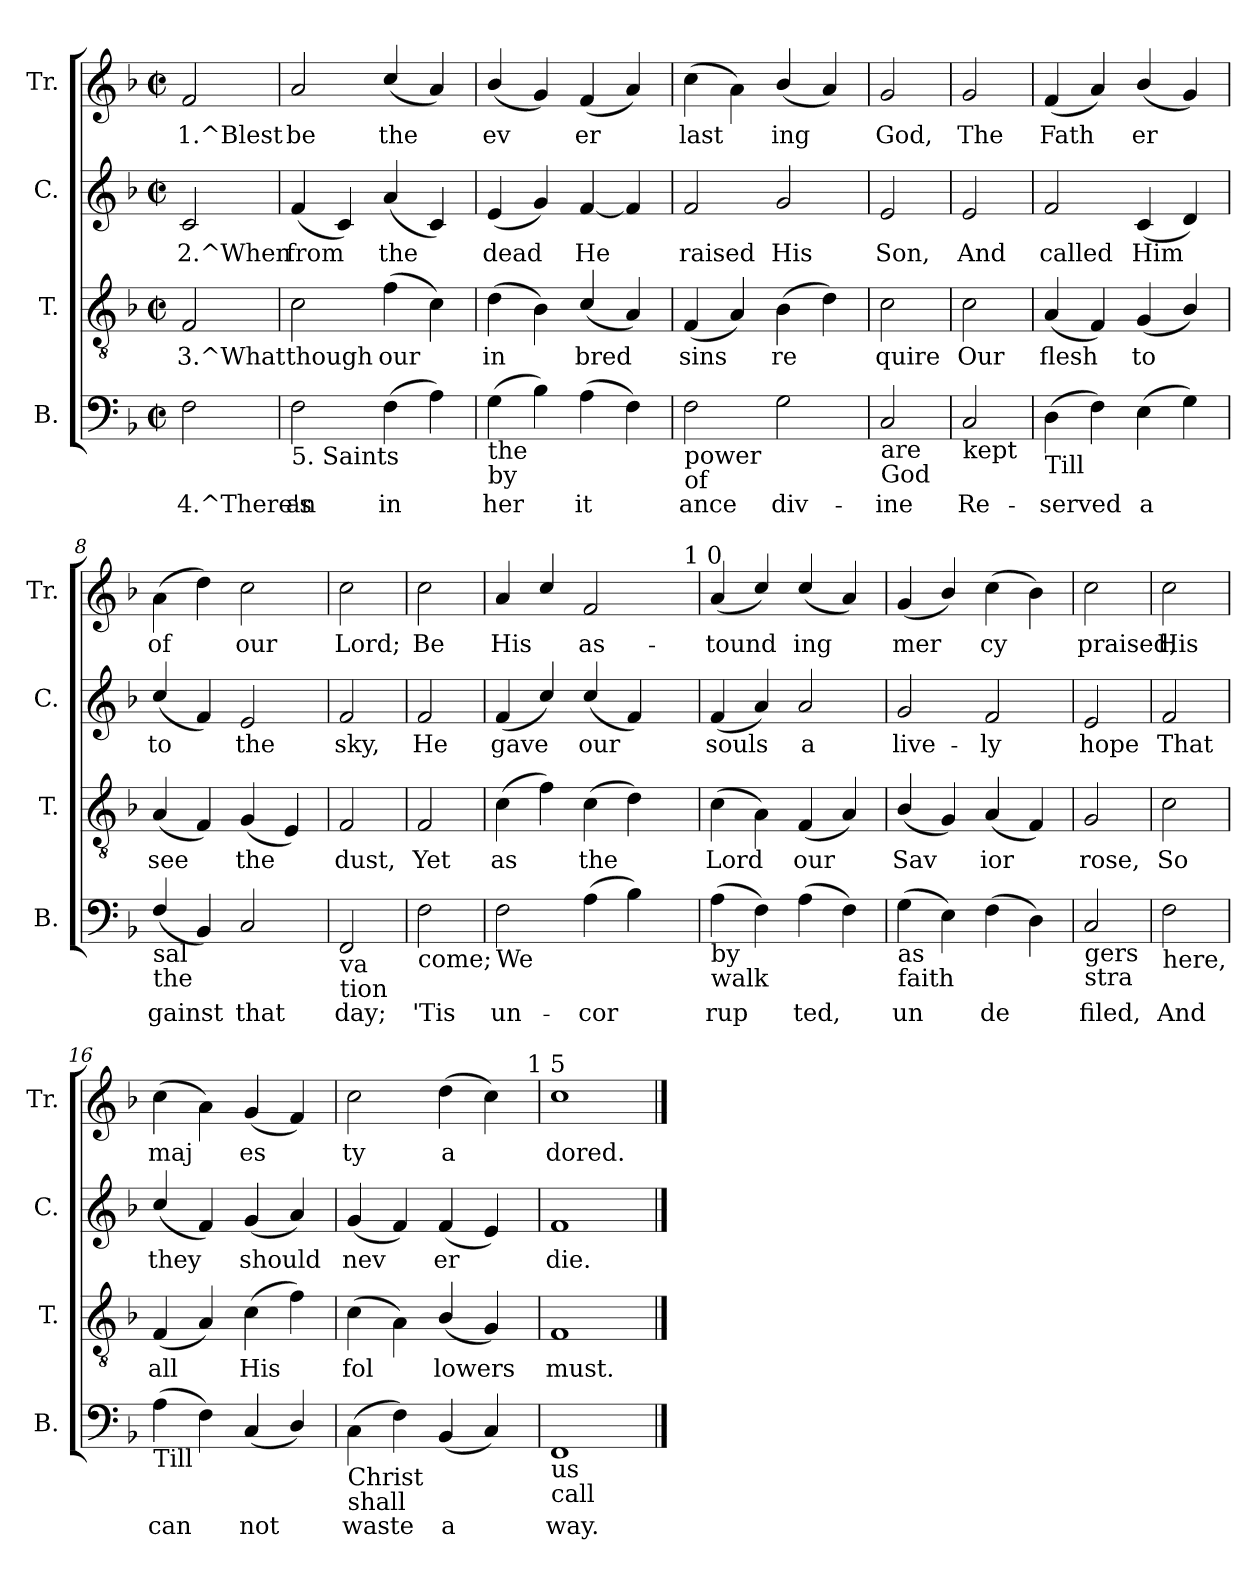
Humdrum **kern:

**kern	**text	**kern	**text	**kern	**text	**kern	**text
*part4	*part4	*part3	*part3	*part2	*part2	*part1	*part1
*staff4	*staff4	*staff3	*staff3	*staff2	*staff2	*staff1	*staff1
*I"B.	*	*I"T.	*	*I"C.	*	*I"Tr.	*
*I'B.	*	*I'T.	*	*I'C.	*	*I'Tr.	*
!!LO:PB:g=z
*stria5	*	*stria5	*	*stria5	*	*stria5	*
*clefF4	*	*clefGv2	*	*clefG2	*	*clefG2	*
*k[b-]	*	*k[b-]	*	*k[b-]	*	*k[b-]	*
*F:	*	*F:	*	*F:	*	*F:	*
*M2/2	*	*M2/2	*	*M2/2	*	*M2/2	*
*met(c|)	*	*met(c|)	*	*met(c|)	*	*met(c|)	*
=1	=1	=1	=1	=1	=1	=1	=1
!	!LO:LY:b:rj	!	!LO:LY:b:rj	!	!LO:LY:b:rj	!	!LO:LY:b:rj
2F\	4.^There's	2F/	3.^What	2c/	2.^When	2f/	1.^Blest
=2	=2	=2	=2	=2	=2	=2	=2
!LO:TX:b:t=5. Saints	!	!	!	!	!	!	!
!	!LO:LY:b:rj	!	!LO:LY:b:rj	!	!LO:LY:b:rj	!	!LO:LY:b:rj
2F\	an	2c\	though	(<4f/	from	2a/	be
!	!	!	!	!	!LO:LY:b:rj	!	!
.	.	.	.	4c/)	.	.	.
!	!LO:LY:b:rj	!	!LO:LY:b:rj	!	!LO:LY:b:rj	!	!LO:LY:b:rj
(>4F\	in	(>4f\	our	(<4a/	the	(<4cc/	the
!	!LO:LY:b:rj	!	!LO:LY:b:rj	!	!LO:LY:b:rj	!	!LO:LY:b:rj
4A\)	.	4c\)	.	4c/)	.	4a/)	.
=3	=3	=3	=3	=3	=3	=3	=3
!LO:TX:b:t=the	!	!	!	!	!	!	!
!LO:TX:b:t=by	!	!	!	!	!	!	!
!	!LO:LY:b:rj	!	!LO:LY:b:rj	!	!LO:LY:b:rj	!	!LO:LY:b:rj
(>4G\	her-	(>4d\	in-	(<4e/	dead	(<4b-/	ev-
!	!LO:LY:b:rj	!	!LO:LY:b:rj	!	!LO:LY:b:rj	!	!LO:LY:b:rj
4B-\)	--	4B-\)	--	4g/)	.	4g/)	--
!	!LO:LY:b:rj	!	!LO:LY:b:rj	!	!LO:LY:b:rj	!	!LO:LY:b:rj
(>4A\	-it-	(<4c/	-bred	[<4f/	He	(<4f/	-er-
!	!LO:LY:b:rj	!	!LO:LY:b:rj	!	!LO:LY:b:rj	!	!LO:LY:b:rj
4F\)	--	4A/)	.	4f/]	.	4a/)	--
=4	=4	=4	=4	=4	=4	=4	=4
!LO:TX:b:t=power	!	!	!	!	!	!	!
!LO:TX:b:t=of	!	!	!	!	!	!	!
!	!LO:LY:b:rj	!	!LO:LY:b:rj	!	!LO:LY:b:rj	!	!LO:LY:b:rj
2F\	-ance	(<4F/	sins	2f/	raised	(>4cc\	-last-
!	!	!	!LO:LY:b:rj	!	!	!	!LO:LY:b:rj
.	.	4A/)	.	.	.	4a\)	--
!	!LO:LY:b:rj	!	!LO:LY:b:rj	!	!LO:LY:b:rj	!	!LO:LY:b:rj
2G\	div-	(>4B-\	re-	2g/	His	(<4b-/	-ing
!	!	!	!LO:LY:b:rj	!	!	!	!LO:LY:b:rj
.	.	4d\)	--	.	.	4a/)	.
=5	=5	=5	=5	=5	=5	=5	=5
!LO:TX:b:t=are	!	!	!	!	!	!	!
!LO:TX:b:t=God	!	!	!	!	!	!	!
!	!LO:LY:b:rj	!	!LO:LY:b:rj	!	!LO:LY:b:rj	!	!LO:LY:b:rj
2C/	-ine	2c\	-quire	2e/	Son,	2g/	God,
=6	=6	=6	=6	=6	=6	=6	=6
!LO:TX:b:t=kept	!	!	!	!	!	!	!
!	!LO:LY:b:rj	!	!LO:LY:b:rj	!	!LO:LY:b:rj	!	!LO:LY:b:rj
2C/	Re-	2c\	Our	2e/	And	2g/	The
!!LO:LB:g=z
=7	=7	=7	=7	=7	=7	=7	=7
!LO:TX:b:t=Till	!	!	!	!	!	!	!
!	!LO:LY:b:rj	!	!LO:LY:b:rj	!	!LO:LY:b:rj	!	!LO:LY:b:rj
(>4D\	-served	(<4A/	flesh	2f/	called	(<4f/	Fath-
!	!LO:LY:b:rj	!	!LO:LY:b:rj	!	!	!	!LO:LY:b:rj
4F\)	.	4F/)	.	.	.	4a/)	--
!	!LO:LY:b:rj	!	!LO:LY:b:rj	!	!LO:LY:b:rj	!	!LO:LY:b:rj
(>4E\	a-	(<4G/	to	(<4c/	Him	(<4b-/	-er
!	!LO:LY:b:rj	!	!LO:LY:b:rj	!	!LO:LY:b:rj	!	!LO:LY:b:rj
4G\)	--	4B-/)	.	4d/)	.	4g/)	.
=8	=8	=8	=8	=8	=8	=8	=8
!LO:TX:b:t=sal	!	!	!	!	!	!	!
!LO:TX:b:t=the	!	!	!	!	!	!	!
!	!LO:LY:b:rj	!	!LO:LY:b:rj	!	!LO:LY:b:rj	!	!LO:LY:b:rj
(<4F/	-gainst	(<4A/	see	(<4cc/	to	(>4a\	of
!	!LO:LY:b:rj	!	!LO:LY:b:rj	!	!LO:LY:b:rj	!	!LO:LY:b:rj
4BB-/)	.	4F/)	.	4f/)	.	4dd\)	.
!	!LO:LY:b:rj	!	!LO:LY:b:rj	!	!LO:LY:b:rj	!	!LO:LY:b:rj
2C/	that	(<4G/	the	2e/	the	2cc\	our
!	!	!	!LO:LY:b:rj	!	!	!	!
.	.	4E/)	.	.	.	.	.
=9	=9	=9	=9	=9	=9	=9	=9
!LO:TX:b:t=va	!	!	!	!	!	!	!
!LO:TX:b:t=tion	!	!	!	!	!	!	!
!	!LO:LY:b:rj	!	!LO:LY:b:rj	!	!LO:LY:b:rj	!	!LO:LY:b:rj
2FF/	day;	2F/	dust,	2f/	sky,	2cc\	Lord;
=10	=10	=10	=10	=10	=10	=10	=10
!LO:TX:b:t=come;	!	!	!	!	!	!	!
!	!LO:LY:b:rj	!	!LO:LY:b:rj	!	!LO:LY:b:rj	!	!LO:LY:b:rj
2F\	'Tis	2F/	Yet	2f/	He	2cc\	Be
=11	=11	=11	=11	=11	=11	=11	=11
!LO:TX:b:t=We	!	!	!	!	!	!	!
!	!LO:LY:b:rj	!	!LO:LY:b:rj	!	!LO:LY:b:rj	!	!LO:LY:b:rj
*	*	*	*	*	*	*^	*
2F\	un-	(>4c\	as	(<4f/	gave	4a/	2ryy	His
!	!	!	!LO:LY:b:rj	!	!LO:LY:b:rj	!	!	!LO:LY:b:rj
.	.	4f\)	.	4cc/)	.	4cc/	.	.
!	!LO:LY:b:rj	!	!LO:LY:b:rj	!	!LO:LY:b:rj	!	!	!LO:LY:b:rj
(>4A\	-cor-	(>4c\	the	(<4cc/	our	2f/	4ryy	as-
!	!LO:LY:b:rj	!	!LO:LY:b:rj	!	!LO:LY:b:rj	!	!	!
4B-\)	--	4d\)	.	4f/)	.	.	8ryy	.
.	.	.	.	.	.	.	16ryy	.
.	.	.	.	.	.	.	64ryy	.
!	!	!	!	!	!	!	!LO:TX:a:t=1 0	!
.	.	.	.	.	.	.	32.ryy	.
=12	=12	=12	=12	=12	=12	=12	=12	=12
!LO:TX:b:t=by	!	!	!	!	!	!	!	!
!LO:TX:b:t=walk	!	!	!	!	!	!	!	!
!	!LO:LY:b:rj	!	!LO:LY:b:rj	!	!LO:LY:b:rj	!	!	!LO:LY:b:rj
*	*	*	*	*	*	*v	*v	*
(>4A\	-rup-	(>4c\	Lord	(<4f/	souls	(<4a/	-tound-
!	!LO:LY:b:rj	!	!LO:LY:b:rj	!	!LO:LY:b:rj	!	!LO:LY:b:rj
4F\)	--	4A\)	.	4a/)	.	4cc/)	--
!	!LO:LY:b:rj	!	!LO:LY:b:rj	!	!LO:LY:b:rj	!	!LO:LY:b:rj
(>4A\	-ted,	(<4F/	our	2a/	a	(<4cc/	-ing
!	!LO:LY:b:rj	!	!LO:LY:b:rj	!	!	!	!LO:LY:b:rj
4F\)	.	4A/)	.	.	.	4a/)	.
!!LO:PB:g=z
=13	=13	=13	=13	=13	=13	=13	=13
!LO:TX:b:t=as	!	!	!	!	!	!	!
!LO:TX:b:t=faith	!	!	!	!	!	!	!
!	!LO:LY:b:rj	!	!LO:LY:b:rj	!	!LO:LY:b:rj	!	!LO:LY:b:rj
(>4G\	un-	(<4B-/	Sav-	2g/	live-	(<4g/	mer-
!	!LO:LY:b:rj	!	!LO:LY:b:rj	!	!	!	!LO:LY:b:rj
4E\)	--	4G/)	--	.	.	4b-/)	--
!	!LO:LY:b:rj	!	!LO:LY:b:rj	!	!LO:LY:b:rj	!	!LO:LY:b:rj
(>4F\	-de-	(<4A/	-ior	2f/	-ly	(>4cc\	-cy
!	!LO:LY:b:rj	!	!LO:LY:b:rj	!	!	!	!LO:LY:b:rj
4D\)	--	4F/)	.	.	.	4b-\)	.
=14	=14	=14	=14	=14	=14	=14	=14
!LO:TX:b:t=gers	!	!	!	!	!	!	!
!LO:TX:b:t=stra	!	!	!	!	!	!	!
!	!LO:LY:b:rj	!	!LO:LY:b:rj	!	!LO:LY:b:rj	!	!LO:LY:b:rj
2C/	-filed,	2G/	rose,	2e/	hope	2cc\	praised,
=15	=15	=15	=15	=15	=15	=15	=15
!LO:TX:b:t=here,	!	!	!	!	!	!	!
!	!LO:LY:b:rj	!	!LO:LY:b:rj	!	!LO:LY:b:rj	!	!LO:LY:b:rj
2F\	And	2c\	So	2f/	That	2cc\	His
=16	=16	=16	=16	=16	=16	=16	=16
!LO:TX:b:t=Till	!	!	!	!	!	!	!
!	!LO:LY:b:rj	!	!LO:LY:b:rj	!	!LO:LY:b:rj	!	!LO:LY:b:rj
(>4A\	can-	(<4F/	all	(<4cc/	they	(>4cc\	maj-
!	!LO:LY:b:rj	!	!LO:LY:b:rj	!	!LO:LY:b:rj	!	!LO:LY:b:rj
4F\)	--	4A/)	.	4f/)	.	4a\)	--
!	!LO:LY:b:rj	!	!LO:LY:b:rj	!	!LO:LY:b:rj	!	!LO:LY:b:rj
(<4C/	-not	(>4c\	His	(<4g/	should	(<4g/	-es-
!	!LO:LY:b:rj	!	!LO:LY:b:rj	!	!LO:LY:b:rj	!	!LO:LY:b:rj
4D/)	.	4f\)	.	4a/)	.	4f/)	--
=17	=17	=17	=17	=17	=17	=17	=17
!LO:TX:b:t=Christ	!	!	!	!	!	!	!
!LO:TX:b:t=shall	!	!	!	!	!	!	!
!	!LO:LY:b:rj	!	!LO:LY:b:rj	!	!LO:LY:b:rj	!	!LO:LY:b:rj
*	*	*	*	*	*	*^	*
(>4C\	waste	(>4c\	fol-	(<4g/	nev-	2cc\	2ryy	-ty
!	!LO:LY:b:rj	!	!LO:LY:b:rj	!	!LO:LY:b:rj	!	!	!
4F\)	.	4A\)	--	4f/)	--	.	.	.
!	!LO:LY:b:rj	!	!LO:LY:b:rj	!	!LO:LY:b:rj	!	!	!LO:LY:b:rj
(<4BB-/	a-	(<4B-/	-lowers	(<4f/	-er	(>4dd\	4...ryy	a-
!	!LO:LY:b:rj	!	!LO:LY:b:rj	!	!LO:LY:b:rj	!	!	!LO:LY:b:rj
4C/)	--	4G/)	.	4e/)	.	4cc\)	.	--
!	!	!	!	!	!	!	!LO:TX:a:t=1 5	!
.	.	.	.	.	.	.	32ryy	.
=18	=18	=18	=18	=18	=18	=18	=18	=18
!LO:TX:b:t=us	!	!	!	!	!	!	!	!
!LO:TX:b:t=call	!	!	!	!	!	!	!	!
!	!LO:LY:b:rj	!	!LO:LY:b:rj	!	!LO:LY:b:rj	!	!	!LO:LY:b:rj
*	*	*	*	*	*	*v	*v	*
1FF	-way.	1F	must.	1f	die.	1cc	-dored.
==	==	==	==	==	==	==	==
*-	*-	*-	*-	*-	*-	*-	*-
